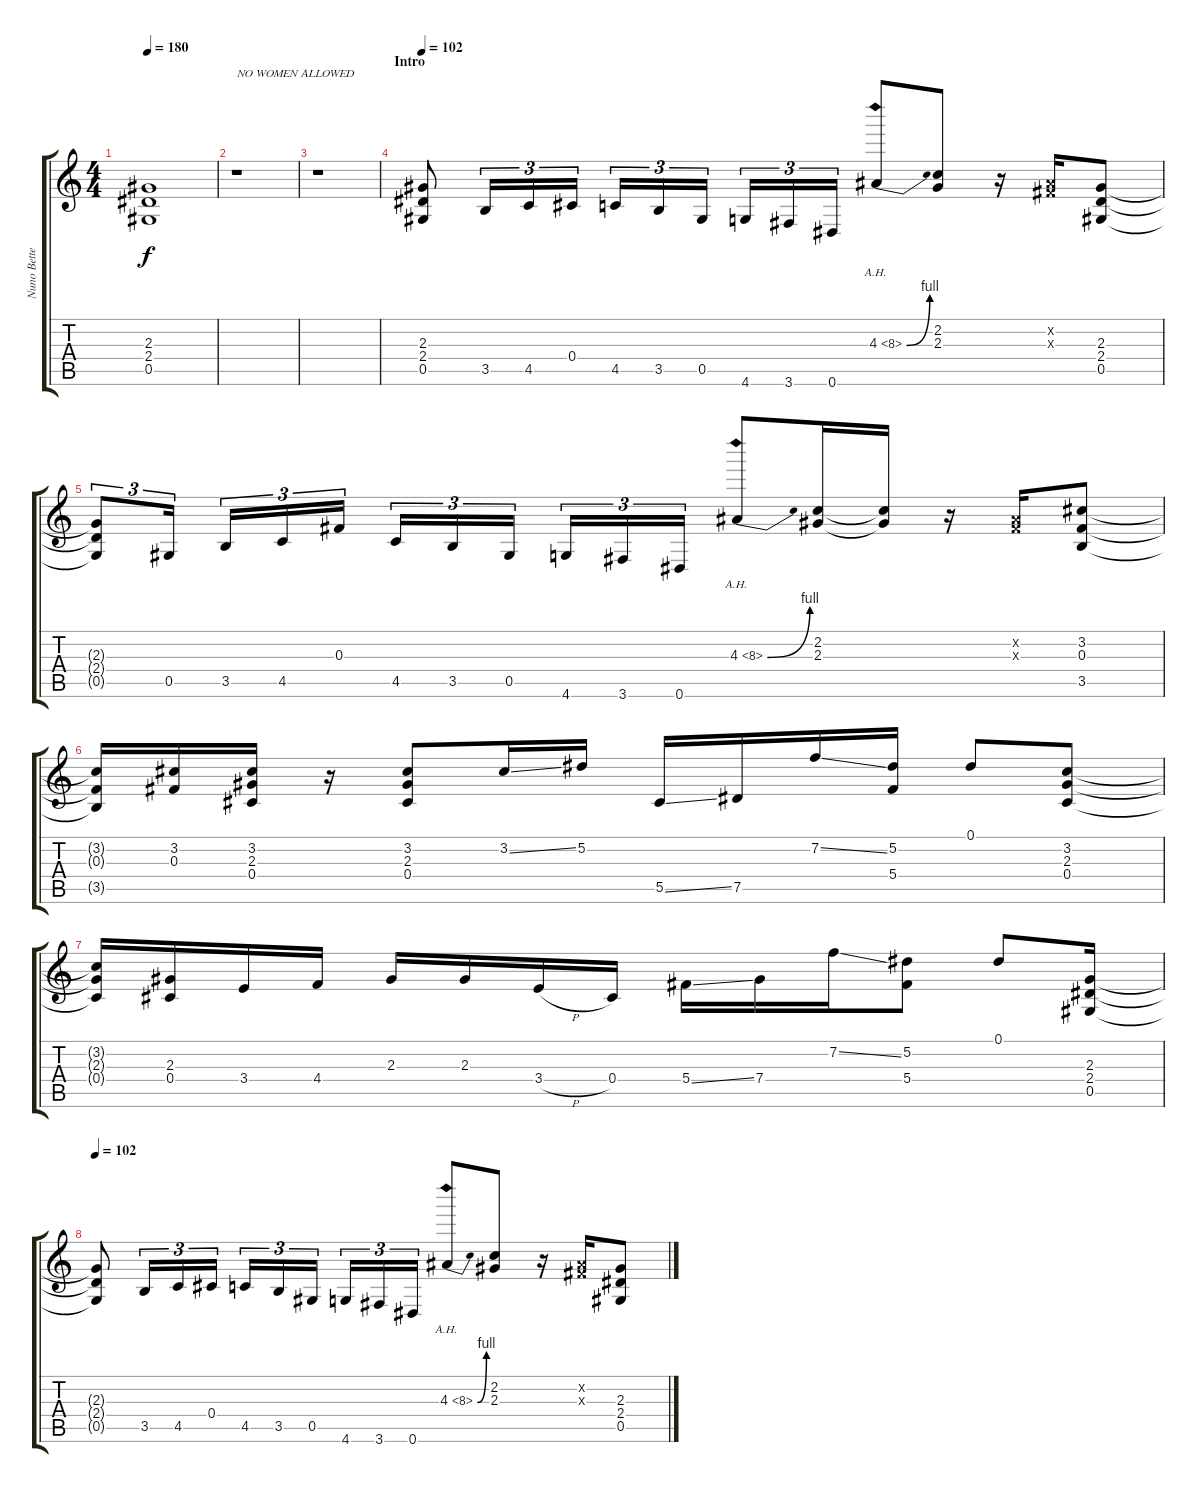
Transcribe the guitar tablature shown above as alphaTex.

\track ("Nuno Bettencourt" "Nuno Bette") {instrument overdrivenguitar}
\staff {score tabs}
\tuning (Eb4 Bb3 Gb3 Db3 Ab2 Eb2) {hide}
\ts (4 4)
\tempo 180
\clef g2
\ks c
(2.3{t} 2.4{t} 0.5{t}).1{dy f} |
r.1{txt "NO WOMEN ALLOWED"} |
r.1 |
\section ("" "Intro")
\tempo 102
(2.3 2.4 0.5).8 3.5.16{tu (3 2)} 4.5.16{tu (3 2)} 0.4.16{tu (3 2)} 4.5.16{tu (3 2)} 3.5.16{tu (3 2)} 0.5.16{tu (3 2)} 4.6.16{tu (3 2)} 3.6.16{tu (3 2)} 0.6.16{tu (3 2)} 4.3{be (bend 0 0 60 4) ah 4}.8 (2.2 2.3).8 r.16 (0.2{x} 0.3{x}).16 (2.3 2.4 0.5).8 |
(2.3{t} 2.4{t} 0.5{t}).8{tu (3 2)} 0.5.16{tu (3 2)} 3.5.16{tu (3 2)} 4.5.16{tu (3 2)} 0.3.16{tu (3 2)} 4.5.16{tu (3 2)} 3.5.16{tu (3 2)} 0.5.16{tu (3 2)} 4.6.16{tu (3 2)} 3.6.16{tu (3 2)} 0.6.16{tu (3 2)} 4.3{be (bend 0 0 60 4) ah 4}.8 (2.2 2.3).16 (2.2{t} 2.3{t}).16 r.16 (0.2{x} 0.3{x}).16 (3.2 0.3 3.5).8 |
(3.2{t} 0.3{t} 3.5{t}).16 (3.2 0.3).16 (3.2 2.3 0.4).16 r.16 (3.2 2.3 0.4).8 3.2{ss}.16 5.2.16 5.5{ss}.16 7.5.16 7.2{ss}.16 (5.2 5.4).16 0.1.8 (3.2 2.3 0.4).8 |
(3.2{t} 2.3{t} 0.4{t}).16 (2.3 0.4).16 3.4.16 4.4.16 2.3.16 2.3.16 3.4{h}.16 0.4.16 5.4{ss}.16 7.4.16 7.2{ss}.16 (5.2 5.4).8 0.1.8 (2.3 2.4 0.5).16 |
\tempo 102
(2.3{t} 2.4{t} 0.5{t}).8 3.5.16{tu (3 2)} 4.5.16{tu (3 2)} 0.4.16{tu (3 2)} 4.5.16{tu (3 2)} 3.5.16{tu (3 2)} 0.5.16{tu (3 2)} 4.6.16{tu (3 2)} 3.6.16{tu (3 2)} 0.6.16{tu (3 2)} 4.3{be (bend 0 0 60 4) ah 4}.8 (2.2 2.3).8 r.16 (0.2{x} 0.3{x}).16 (2.3 2.4 0.5).8
